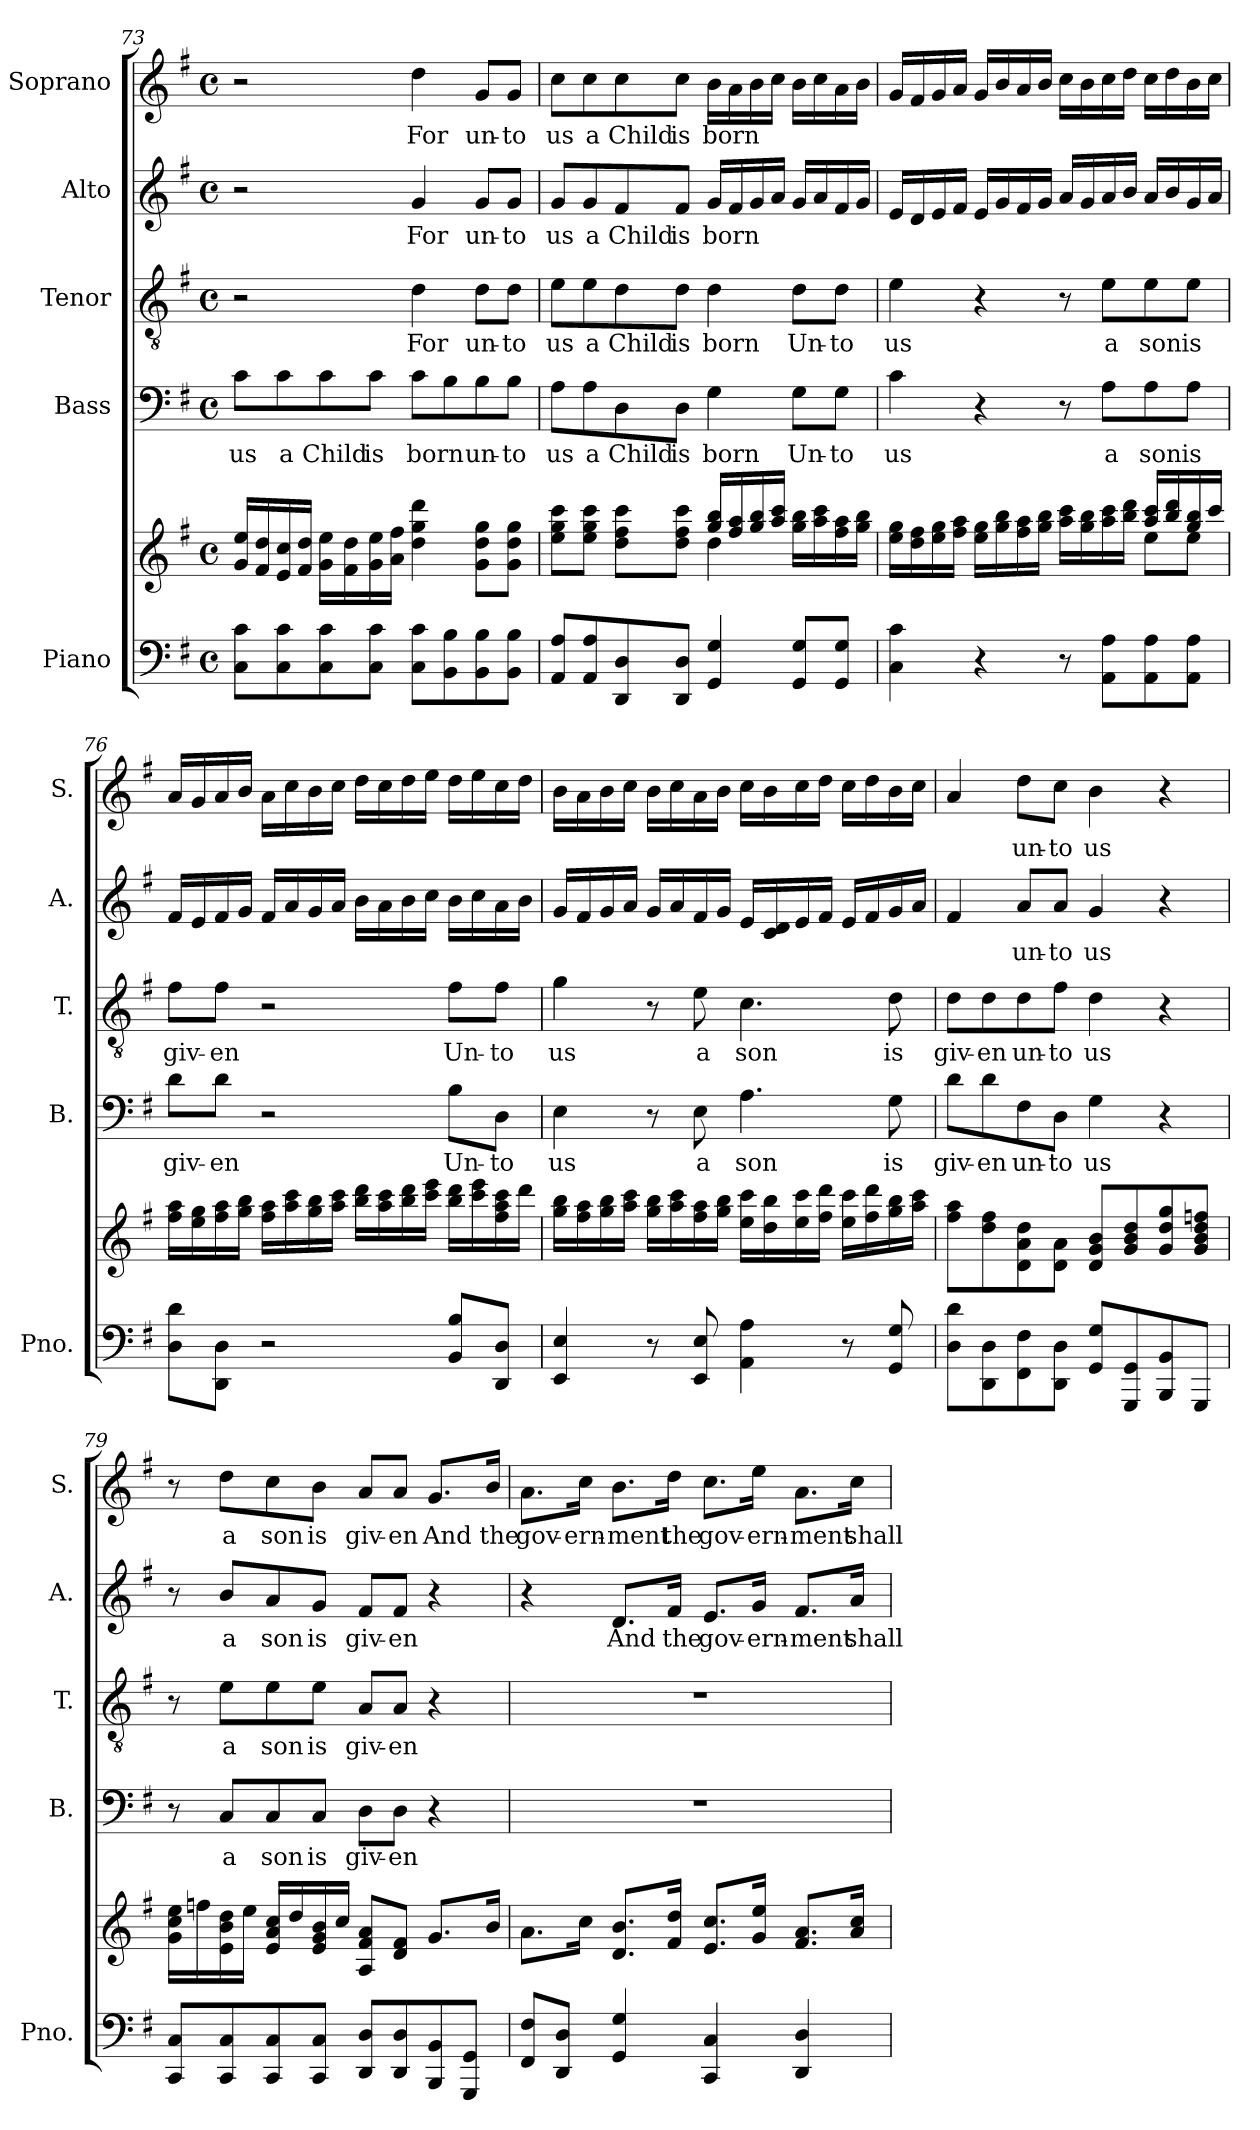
**kern	**kern	**kern	**text	**kern	**text	**kern	**text	**kern	**text
*part5	*part5	*part4	*part4	*part3	*part3	*part2	*part2	*part1	*part1
*staff6	*staff5	*staff4	*staff4	*staff3	*staff3	*staff2	*staff2	*staff1	*staff1
*I"Piano	*	*I"Bass	*	*I"Tenor	*	*I"Alto	*	*I"Soprano	*
*I'Pno.	*	*I'B.	*	*I'T.	*	*I'A.	*	*I'S.	*
*clefF4	*clefG2	*clefF4	*	*clefGv2	*	*clefG2	*	*clefG2	*
*k[f#]	*k[f#]	*k[f#]	*	*k[f#]	*	*k[f#]	*	*k[f#]	*
*G:	*G:	*G:	*	*G:	*	*G:	*	*G:	*
*M4/4	*M4/4	*M4/4	*	*M4/4	*	*M4/4	*	*M4/4	*
*met(c)	*met(c)	*met(c)	*	*met(c)	*	*met(c)	*	*met(c)	*
=73	=73	=73	=73	=73	=73	=73	=73	=73	=73
8C\ 8c\L	16g/ 16ee/LL	8c\L	us	2r	.	2r	.	2r	.
.	16f#/ 16dd/	.	.	.	.	.	.	.	.
8C\ 8c\	16e/ 16cc/	8c\	a	.	.	.	.	.	.
.	16f#/ 16dd/JJ	.	.	.	.	.	.	.	.
8C\ 8c\	16g\ 16ee\LL	8c\	Child	.	.	.	.	.	.
.	16f#\ 16dd\	.	.	.	.	.	.	.	.
8C\ 8c\J	16g\ 16ee\	8c\J	is	.	.	.	.	.	.
.	16a\ 16ff#\JJ	.	.	.	.	.	.	.	.
8C\ 8c\L	4dd\ 4gg\ 4ddd\	8c\L	born	4d\	For	4g/	For	4dd\	For
8BB\ 8B\	.	8B\	.	.	.	.	.	.	.
8BB\ 8B\	8g\ 8dd\ 8gg\L	8B\	un-	8d\L	un-	8g/L	un-	8g/L	un-
8BB\ 8B\J	8g\ 8dd\ 8gg\J	8B\J	-to	8d\J	-to	8g/J	-to	8g/J	-to
!!LO:LB:g=z
=74	=74	=74	=74	=74	=74	=74	=74	=74	=74
*	*^	*	*	*	*	*	*	*	*
8AA/ 8A/L	8ee\ 8gg\ 8ccc\L	2ryy	8A\L	us	8e\L	us	8g/L	us	8cc\L	us
8AA/ 8A/	8ee\ 8gg\ 8ccc\J	.	8A\	a	8e\	a	8g/	a	8cc\	a
8DD/ 8D/	8dd\ 8ff#\ 8ccc\L	.	8D\	Child	8d\	Child	8f#/	Child	8cc\	Child
8DD/ 8D/J	8dd\ 8ff#\ 8ccc\J	.	8D\J	is	8d\J	is	8f#/J	is	8cc\J	is
4GG/ 4G/	16gg/ 16bb/LL	4dd\	4G\	born	4d\	born	16g/LL	born	16b\LL	born
.	16ff#/ 16aa/	.	.	.	.	.	16f#/	.	16a\	.
.	16gg/ 16bb/	.	.	.	.	.	16g/	.	16b\	.
.	16aa/ 16ccc/JJ	.	.	.	.	.	16a/JJ	.	16cc\JJ	.
8GG/ 8G/L	16gg\ 16bb\LL	4ryy	8G\L	Un-	8d\L	Un-	16g/LL	.	16b\LL	.
.	16aa\ 16ccc\	.	.	.	.	.	16a/	.	16cc\	.
8GG/ 8G/J	16ff#\ 16aa\	.	8G\J	-to	8d\J	-to	16f#/	.	16a\	.
.	16gg\ 16bb\JJ	.	.	.	.	.	16g/JJ	.	16b\JJ	.
=75	=75	=75	=75	=75	=75	=75	=75	=75	=75	=75
4C\ 4c\	16ee\ 16gg\LL	2.ryy	4c\	us	4e\	us	16e/LL	.	16g/LL	.
.	16dd\ 16ff#\	.	.	.	.	.	16d/	.	16f#/	.
.	16ee\ 16gg\	.	.	.	.	.	16e/	.	16g/	.
.	16ff#\ 16aa\JJ	.	.	.	.	.	16f#/JJ	.	16a/JJ	.
4r	16ee\ 16gg\LL	.	4r	.	4r	.	16e/LL	.	16g/LL	.
.	16gg\ 16bb\	.	.	.	.	.	16g/	.	16b/	.
.	16ff#\ 16aa\	.	.	.	.	.	16f#/	.	16a/	.
.	16gg\ 16bb\JJ	.	.	.	.	.	16g/JJ	.	16b/JJ	.
8r	16aa\ 16ccc\LL	.	8r	.	8r	.	16a/LL	.	16cc\LL	.
.	16gg\ 16bb\	.	.	.	.	.	16g/	.	16b\	.
8AA\ 8A\L	16aa\ 16ccc\	.	8A\L	a	8e\L	a	16a/	.	16cc\	.
.	16bb\ 16ddd\JJ	.	.	.	.	.	16b/JJ	.	16dd\JJ	.
8AA\ 8A\	16aa/ 16ccc/LL	8ee\L	8A\	son	8e\	son	16a/LL	.	16cc\LL	.
.	16bb/ 16ddd/	.	.	.	.	.	16b/	.	16dd\	.
8AA\ 8A\J	16gg/ 16bb/	8ee\J	8A\J	is	8e\J	is	16g/	.	16b\	.
.	16ccc/JJ	.	.	.	.	.	16a/JJ	.	16cc\JJ	.
*	*v	*v	*	*	*	*	*	*	*	*
=76	=76	=76	=76	=76	=76	=76	=76	=76	=76
8D\ 8d\L	16ff#\ 16aa\LL	8d\L	giv-	8f#\L	giv-	16f#/LL	.	16a/LL	.
.	16ee\ 16gg\	.	.	.	.	16e/	.	16g/	.
8DD\ 8D\J	16ff#\ 16aa\	8d\J	-en	8f#\J	-en	16f#/	.	16a/	.
.	16gg\ 16bb\JJ	.	.	.	.	16g/JJ	.	16b/JJ	.
2r	16ff#\ 16aa\LL	2r	.	2r	.	16f#/LL	.	16a\LL	.
.	16aa\ 16ccc\	.	.	.	.	16a/	.	16cc\	.
.	16gg\ 16bb\	.	.	.	.	16g/	.	16b\	.
.	16aa\ 16ccc\JJ	.	.	.	.	16a/JJ	.	16cc\JJ	.
.	16bb\ 16ddd\LL	.	.	.	.	16b\LL	.	16dd\LL	.
.	16aa\ 16ccc\	.	.	.	.	16a\	.	16cc\	.
.	16bb\ 16ddd\	.	.	.	.	16b\	.	16dd\	.
.	16ccc\ 16eee\JJ	.	.	.	.	16cc\JJ	.	16ee\JJ	.
8BB/ 8B/L	16bb\ 16ddd\LL	8B\L	Un-	8f#\L	Un-	16b\LL	.	16dd\LL	.
.	16ccc\ 16eee\	.	.	.	.	16cc\	.	16ee\	.
8DD/ 8D/J	16ff#\ 16aa\ 16ccc\	8D\J	-to	8f#\J	-to	16a\	.	16cc\	.
.	16ddd\JJ	.	.	.	.	16b\JJ	.	16dd\JJ	.
!!LO:PB:g=z
=77	=77	=77	=77	=77	=77	=77	=77	=77	=77
4EE/ 4E/	16gg\ 16bb\LL	4E\	us	4g\	us	16g/LL	.	16b\LL	.
.	16ff#\ 16aa\	.	.	.	.	16f#/	.	16a\	.
.	16gg\ 16bb\	.	.	.	.	16g/	.	16b\	.
.	16aa\ 16ccc\JJ	.	.	.	.	16a/JJ	.	16cc\JJ	.
8r	16gg\ 16bb\LL	8r	.	8r	.	16g/LL	.	16b\LL	.
.	16aa\ 16ccc\	.	.	.	.	16a/	.	16cc\	.
8EE/ 8E/	16ff#\ 16aa\	8E\	a	8e\	a	16f#/	.	16a\	.
.	16gg\ 16bb\JJ	.	.	.	.	16g/JJ	.	16b\JJ	.
4AA\ 4A\	16ee\ 16ccc\LL	4.A\	son	4.c\	son	16e/LL	.	16cc\LL	.
.	16dd\ 16bb\	.	.	.	.	16c/ 16d/	.	16b\	.
.	16ee\ 16ccc\	.	.	.	.	16e/	.	16cc\	.
.	16ff#\ 16ddd\JJ	.	.	.	.	16f#/JJ	.	16dd\JJ	.
8r	16ee\ 16ccc\LL	.	.	.	.	16e/LL	.	16cc\LL	.
.	16ff#\ 16ddd\	.	.	.	.	16f#/	.	16dd\	.
8GG/ 8G/	16gg\ 16bb\	8G\	is	8d\	is	16g/	.	16b\	.
.	16aa\ 16ccc\JJ	.	.	.	.	16a/JJ	.	16cc\JJ	.
=78	=78	=78	=78	=78	=78	=78	=78	=78	=78
8D\ 8d\L	8ff#\ 8aa\L	8d\L	giv-	8d\L	giv-	4f#/	.	4a/	.
8DD\ 8D\	8dd\ 8ff#\	8d\	-en	8d\	-en	.	.	.	.
8FF#\ 8F#\	8d\ 8a\ 8dd\	8F#\	un-	8d\	un-	8a/L	un-	8dd\L	un-
8DD\ 8D\J	8d\ 8a\J	8D\J	-to	8f#\J	-to	8a/J	-to	8cc\J	-to
8GG/ 8G/L	8d/ 8g/ 8b/L	4G\	us	4d\	us	4g/	us	4b\	us
8GGG/ 8GG/	8g/ 8b/ 8dd/	.	.	.	.	.	.	.	.
8BBB/ 8BB/	8g/ 8dd/ 8gg/	4r	.	4r	.	4r	.	4r	.
8GGG/J	8g/ 8b/ 8dd/ 8ffn/J	.	.	.	.	.	.	.	.
=79	=79	=79	=79	=79	=79	=79	=79	=79	=79
8CC/ 8C/L	16g\ 16cc\ 16ee\LL	8r	.	8r	.	8r	.	8r	.
.	16ffn\	.	.	.	.	.	.	.	.
8CC/ 8C/	16e\ 16b\ 16dd\	8C/L	a	8e\L	a	8b/L	a	8dd\L	a
.	16ee\JJ	.	.	.	.	.	.	.	.
8CC/ 8C/	16e/ 16a/ 16cc/LL	8C/	son	8e\	son	8a/	son	8cc\	son
.	16dd/	.	.	.	.	.	.	.	.
8CC/ 8C/J	16e/ 16g/ 16b/	8C/J	is	8e\J	is	8g/J	is	8b\J	is
.	16cc/JJ	.	.	.	.	.	.	.	.
8DD/ 8D/L	8A/ 8f#/ 8a/L	8D\L	giv-	8A/L	giv-	8f#/L	giv-	8a/L	giv-
8DD/ 8D/	8d/ 8f#/J	8D\J	-en	8A/J	-en	8f#/J	-en	8a/J	-en
8BBB/ 8BB/	8.g/L	4r	.	4r	.	4r	.	8.g/L	And
8GGG/ 8GG/J	.	.	.	.	.	.	.	.	.
.	16b/Jk	.	.	.	.	.	.	16b/Jk	the
!!LO:LB:g=z
=80	=80	=80	=80	=80	=80	=80	=80	=80	=80
8FF#/ 8F#/L	8.a\L	1r	.	1r	.	4r	.	8.a\L	gov-
8DD/ 8D/J	.	.	.	.	.	.	.	.	.
.	16cc\Jk	.	.	.	.	.	.	16cc\Jk	-ern-
4GG/ 4G/	8.d/ 8.b/L	.	.	.	.	8.d/L	And	8.b\L	-ment
.	16f#/ 16dd/Jk	.	.	.	.	16f#/Jk	the	16dd\Jk	the
4CC/ 4C/	8.e/ 8.cc/L	.	.	.	.	8.e/L	gov-	8.cc\L	gov-
.	16g/ 16ee/Jk	.	.	.	.	16g/Jk	-ern-	16ee\Jk	-ern-
4DD/ 4D/	8.f#/ 8.a/L	.	.	.	.	8.f#/L	-ment	8.a\L	-ment
.	16a/ 16cc/Jk	.	.	.	.	16a/Jk	shall	16cc\Jk	shall
=	=	=	=	=	=	=	=	=	=
*-	*-	*-	*-	*-	*-	*-	*-	*-	*-
